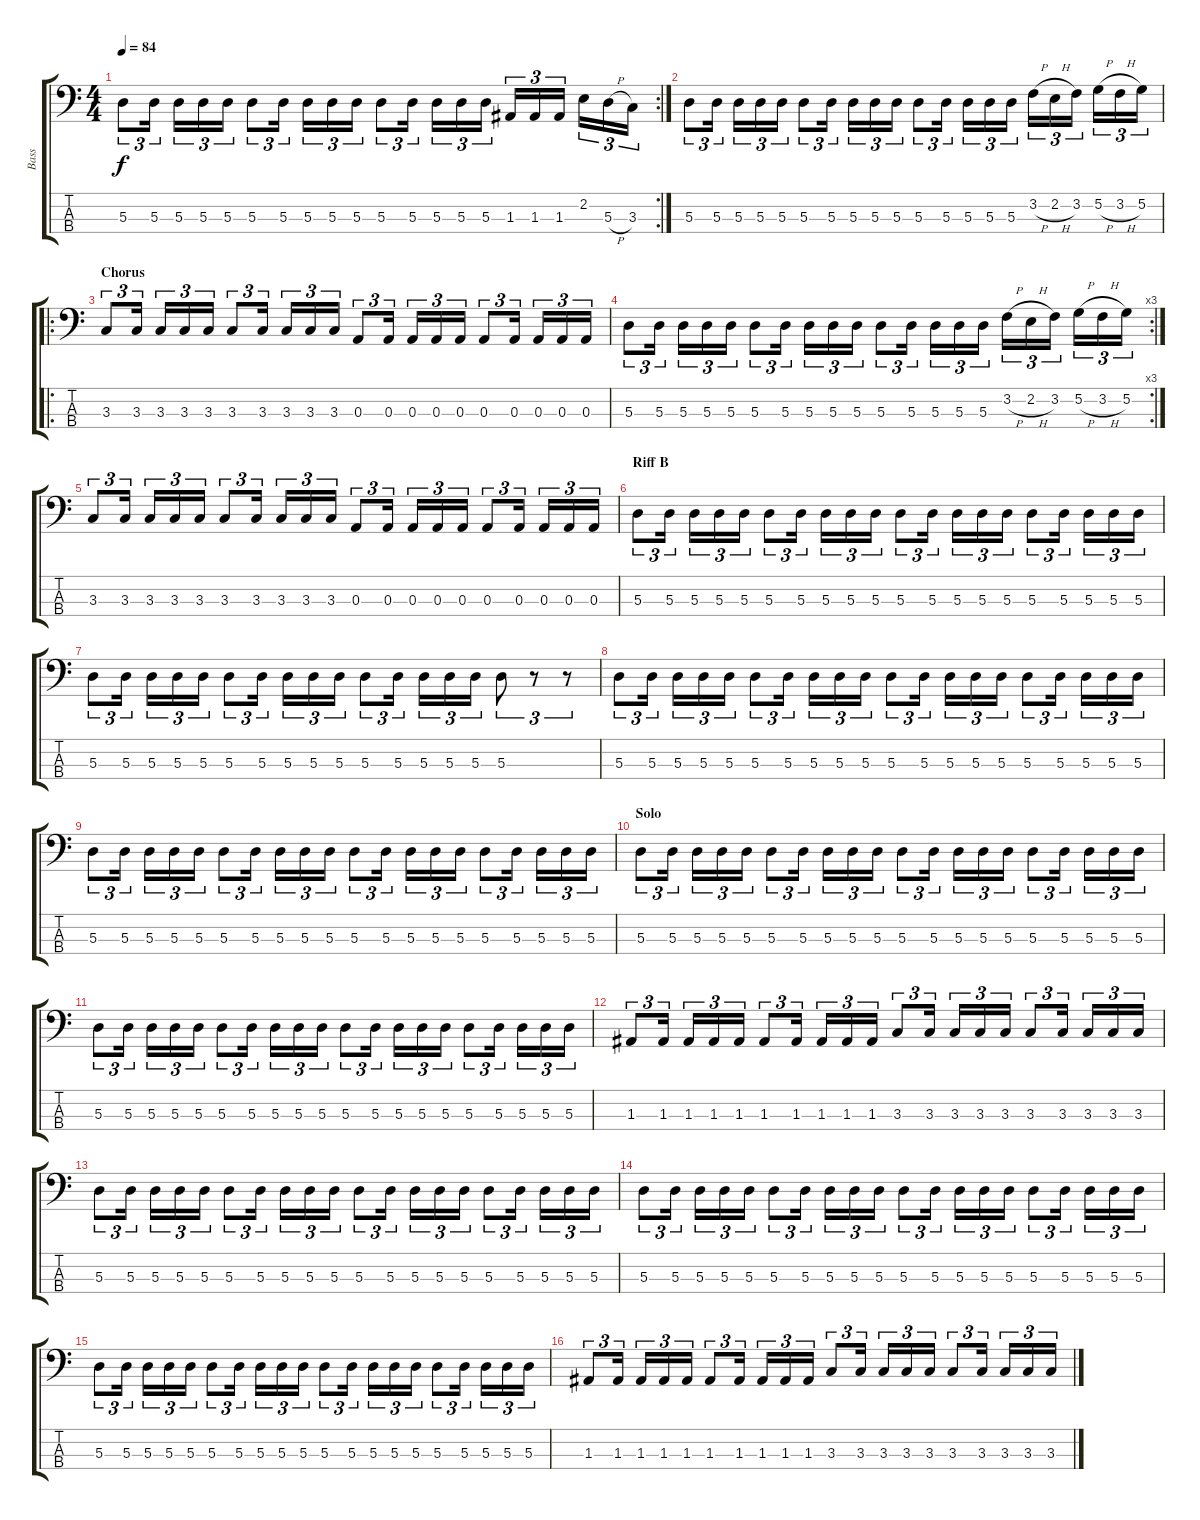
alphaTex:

\track ("Bass" "Bass") {instrument electricbassfinger}
\staff {score tabs}
\tuning (G2 D2 A1 E1) {hide}
\rc 2
\ts (4 4)
\tempo 84
\clef f4
\ks c
5.3.8{tu (3 2) dy f} 5.3.16{tu (3 2)} 5.3.16{tu (3 2)} 5.3.16{tu (3 2)} 5.3.16{tu (3 2)} 5.3.8{tu (3 2)} 5.3.16{tu (3 2)} 5.3.16{tu (3 2)} 5.3.16{tu (3 2)} 5.3.16{tu (3 2)} 5.3.8{tu (3 2)} 5.3.16{tu (3 2)} 5.3.16{tu (3 2)} 5.3.16{tu (3 2)} 5.3.16{tu (3 2)} 1.3.16{tu (3 2)} 1.3.16{tu (3 2)} 1.3.16{tu (3 2)} 2.2.16{tu (3 2)} 5.3{h}.16{tu (3 2)} 3.3.16{tu (3 2)} |
5.3.8{tu (3 2)} 5.3.16{tu (3 2)} 5.3.16{tu (3 2)} 5.3.16{tu (3 2)} 5.3.16{tu (3 2)} 5.3.8{tu (3 2)} 5.3.16{tu (3 2)} 5.3.16{tu (3 2)} 5.3.16{tu (3 2)} 5.3.16{tu (3 2)} 5.3.8{tu (3 2)} 5.3.16{tu (3 2)} 5.3.16{tu (3 2)} 5.3.16{tu (3 2)} 5.3.16{tu (3 2)} 3.2{h}.16{tu (3 2)} 2.2{h}.16{tu (3 2)} 3.2.16{tu (3 2)} 5.2{h}.16{tu (3 2)} 3.2{h}.16{tu (3 2)} 5.2.16{tu (3 2)} |
\ro
\section ("" "Chorus")
3.3.8{tu (3 2)} 3.3.16{tu (3 2)} 3.3.16{tu (3 2)} 3.3.16{tu (3 2)} 3.3.16{tu (3 2)} 3.3.8{tu (3 2)} 3.3.16{tu (3 2)} 3.3.16{tu (3 2)} 3.3.16{tu (3 2)} 3.3.16{tu (3 2)} 0.3.8{tu (3 2)} 0.3.16{tu (3 2)} 0.3.16{tu (3 2)} 0.3.16{tu (3 2)} 0.3.16{tu (3 2)} 0.3.8{tu (3 2)} 0.3.16{tu (3 2)} 0.3.16{tu (3 2)} 0.3.16{tu (3 2)} 0.3.16{tu (3 2)} |
\rc 3
5.3.8{tu (3 2)} 5.3.16{tu (3 2)} 5.3.16{tu (3 2)} 5.3.16{tu (3 2)} 5.3.16{tu (3 2)} 5.3.8{tu (3 2)} 5.3.16{tu (3 2)} 5.3.16{tu (3 2)} 5.3.16{tu (3 2)} 5.3.16{tu (3 2)} 5.3.8{tu (3 2)} 5.3.16{tu (3 2)} 5.3.16{tu (3 2)} 5.3.16{tu (3 2)} 5.3.16{tu (3 2)} 3.2{h}.16{tu (3 2)} 2.2{h}.16{tu (3 2)} 3.2.16{tu (3 2)} 5.2{h}.16{tu (3 2)} 3.2{h}.16{tu (3 2)} 5.2.16{tu (3 2)} |
3.3.8{tu (3 2)} 3.3.16{tu (3 2)} 3.3.16{tu (3 2)} 3.3.16{tu (3 2)} 3.3.16{tu (3 2)} 3.3.8{tu (3 2)} 3.3.16{tu (3 2)} 3.3.16{tu (3 2)} 3.3.16{tu (3 2)} 3.3.16{tu (3 2)} 0.3.8{tu (3 2)} 0.3.16{tu (3 2)} 0.3.16{tu (3 2)} 0.3.16{tu (3 2)} 0.3.16{tu (3 2)} 0.3.8{tu (3 2)} 0.3.16{tu (3 2)} 0.3.16{tu (3 2)} 0.3.16{tu (3 2)} 0.3.16{tu (3 2)} |
\section ("" "Riff B")
5.3.8{tu (3 2)} 5.3.16{tu (3 2)} 5.3.16{tu (3 2)} 5.3.16{tu (3 2)} 5.3.16{tu (3 2)} 5.3.8{tu (3 2)} 5.3.16{tu (3 2)} 5.3.16{tu (3 2)} 5.3.16{tu (3 2)} 5.3.16{tu (3 2)} 5.3.8{tu (3 2)} 5.3.16{tu (3 2)} 5.3.16{tu (3 2)} 5.3.16{tu (3 2)} 5.3.16{tu (3 2)} 5.3.8{tu (3 2)} 5.3.16{tu (3 2)} 5.3.16{tu (3 2)} 5.3.16{tu (3 2)} 5.3.16{tu (3 2)} |
5.3.8{tu (3 2)} 5.3.16{tu (3 2)} 5.3.16{tu (3 2)} 5.3.16{tu (3 2)} 5.3.16{tu (3 2)} 5.3.8{tu (3 2)} 5.3.16{tu (3 2)} 5.3.16{tu (3 2)} 5.3.16{tu (3 2)} 5.3.16{tu (3 2)} 5.3.8{tu (3 2)} 5.3.16{tu (3 2)} 5.3.16{tu (3 2)} 5.3.16{tu (3 2)} 5.3.16{tu (3 2)} 5.3.8{tu (3 2)} r.8{tu (3 2)} r.8{tu (3 2)} |
5.3.8{tu (3 2)} 5.3.16{tu (3 2)} 5.3.16{tu (3 2)} 5.3.16{tu (3 2)} 5.3.16{tu (3 2)} 5.3.8{tu (3 2)} 5.3.16{tu (3 2)} 5.3.16{tu (3 2)} 5.3.16{tu (3 2)} 5.3.16{tu (3 2)} 5.3.8{tu (3 2)} 5.3.16{tu (3 2)} 5.3.16{tu (3 2)} 5.3.16{tu (3 2)} 5.3.16{tu (3 2)} 5.3.8{tu (3 2)} 5.3.16{tu (3 2)} 5.3.16{tu (3 2)} 5.3.16{tu (3 2)} 5.3.16{tu (3 2)} |
5.3.8{tu (3 2)} 5.3.16{tu (3 2)} 5.3.16{tu (3 2)} 5.3.16{tu (3 2)} 5.3.16{tu (3 2)} 5.3.8{tu (3 2)} 5.3.16{tu (3 2)} 5.3.16{tu (3 2)} 5.3.16{tu (3 2)} 5.3.16{tu (3 2)} 5.3.8{tu (3 2)} 5.3.16{tu (3 2)} 5.3.16{tu (3 2)} 5.3.16{tu (3 2)} 5.3.16{tu (3 2)} 5.3.8{tu (3 2)} 5.3.16{tu (3 2)} 5.3.16{tu (3 2)} 5.3.16{tu (3 2)} 5.3.16{tu (3 2)} |
\section ("" "Solo")
5.3.8{tu (3 2)} 5.3.16{tu (3 2)} 5.3.16{tu (3 2)} 5.3.16{tu (3 2)} 5.3.16{tu (3 2)} 5.3.8{tu (3 2)} 5.3.16{tu (3 2)} 5.3.16{tu (3 2)} 5.3.16{tu (3 2)} 5.3.16{tu (3 2)} 5.3.8{tu (3 2)} 5.3.16{tu (3 2)} 5.3.16{tu (3 2)} 5.3.16{tu (3 2)} 5.3.16{tu (3 2)} 5.3.8{tu (3 2)} 5.3.16{tu (3 2)} 5.3.16{tu (3 2)} 5.3.16{tu (3 2)} 5.3.16{tu (3 2)} |
5.3.8{tu (3 2)} 5.3.16{tu (3 2)} 5.3.16{tu (3 2)} 5.3.16{tu (3 2)} 5.3.16{tu (3 2)} 5.3.8{tu (3 2)} 5.3.16{tu (3 2)} 5.3.16{tu (3 2)} 5.3.16{tu (3 2)} 5.3.16{tu (3 2)} 5.3.8{tu (3 2)} 5.3.16{tu (3 2)} 5.3.16{tu (3 2)} 5.3.16{tu (3 2)} 5.3.16{tu (3 2)} 5.3.8{tu (3 2)} 5.3.16{tu (3 2)} 5.3.16{tu (3 2)} 5.3.16{tu (3 2)} 5.3.16{tu (3 2)} |
1.3.8{tu (3 2)} 1.3.16{tu (3 2)} 1.3.16{tu (3 2)} 1.3.16{tu (3 2)} 1.3.16{tu (3 2)} 1.3.8{tu (3 2)} 1.3.16{tu (3 2)} 1.3.16{tu (3 2)} 1.3.16{tu (3 2)} 1.3.16{tu (3 2)} 3.3.8{tu (3 2)} 3.3.16{tu (3 2)} 3.3.16{tu (3 2)} 3.3.16{tu (3 2)} 3.3.16{tu (3 2)} 3.3.8{tu (3 2)} 3.3.16{tu (3 2)} 3.3.16{tu (3 2)} 3.3.16{tu (3 2)} 3.3.16{tu (3 2)} |
5.3.8{tu (3 2)} 5.3.16{tu (3 2)} 5.3.16{tu (3 2)} 5.3.16{tu (3 2)} 5.3.16{tu (3 2)} 5.3.8{tu (3 2)} 5.3.16{tu (3 2)} 5.3.16{tu (3 2)} 5.3.16{tu (3 2)} 5.3.16{tu (3 2)} 5.3.8{tu (3 2)} 5.3.16{tu (3 2)} 5.3.16{tu (3 2)} 5.3.16{tu (3 2)} 5.3.16{tu (3 2)} 5.3.8{tu (3 2)} 5.3.16{tu (3 2)} 5.3.16{tu (3 2)} 5.3.16{tu (3 2)} 5.3.16{tu (3 2)} |
5.3.8{tu (3 2)} 5.3.16{tu (3 2)} 5.3.16{tu (3 2)} 5.3.16{tu (3 2)} 5.3.16{tu (3 2)} 5.3.8{tu (3 2)} 5.3.16{tu (3 2)} 5.3.16{tu (3 2)} 5.3.16{tu (3 2)} 5.3.16{tu (3 2)} 5.3.8{tu (3 2)} 5.3.16{tu (3 2)} 5.3.16{tu (3 2)} 5.3.16{tu (3 2)} 5.3.16{tu (3 2)} 5.3.8{tu (3 2)} 5.3.16{tu (3 2)} 5.3.16{tu (3 2)} 5.3.16{tu (3 2)} 5.3.16{tu (3 2)} |
5.3.8{tu (3 2)} 5.3.16{tu (3 2)} 5.3.16{tu (3 2)} 5.3.16{tu (3 2)} 5.3.16{tu (3 2)} 5.3.8{tu (3 2)} 5.3.16{tu (3 2)} 5.3.16{tu (3 2)} 5.3.16{tu (3 2)} 5.3.16{tu (3 2)} 5.3.8{tu (3 2)} 5.3.16{tu (3 2)} 5.3.16{tu (3 2)} 5.3.16{tu (3 2)} 5.3.16{tu (3 2)} 5.3.8{tu (3 2)} 5.3.16{tu (3 2)} 5.3.16{tu (3 2)} 5.3.16{tu (3 2)} 5.3.16{tu (3 2)} |
1.3.8{tu (3 2)} 1.3.16{tu (3 2)} 1.3.16{tu (3 2)} 1.3.16{tu (3 2)} 1.3.16{tu (3 2)} 1.3.8{tu (3 2)} 1.3.16{tu (3 2)} 1.3.16{tu (3 2)} 1.3.16{tu (3 2)} 1.3.16{tu (3 2)} 3.3.8{tu (3 2)} 3.3.16{tu (3 2)} 3.3.16{tu (3 2)} 3.3.16{tu (3 2)} 3.3.16{tu (3 2)} 3.3.8{tu (3 2)} 3.3.16{tu (3 2)} 3.3.16{tu (3 2)} 3.3.16{tu (3 2)} 3.3.16{tu (3 2)}
